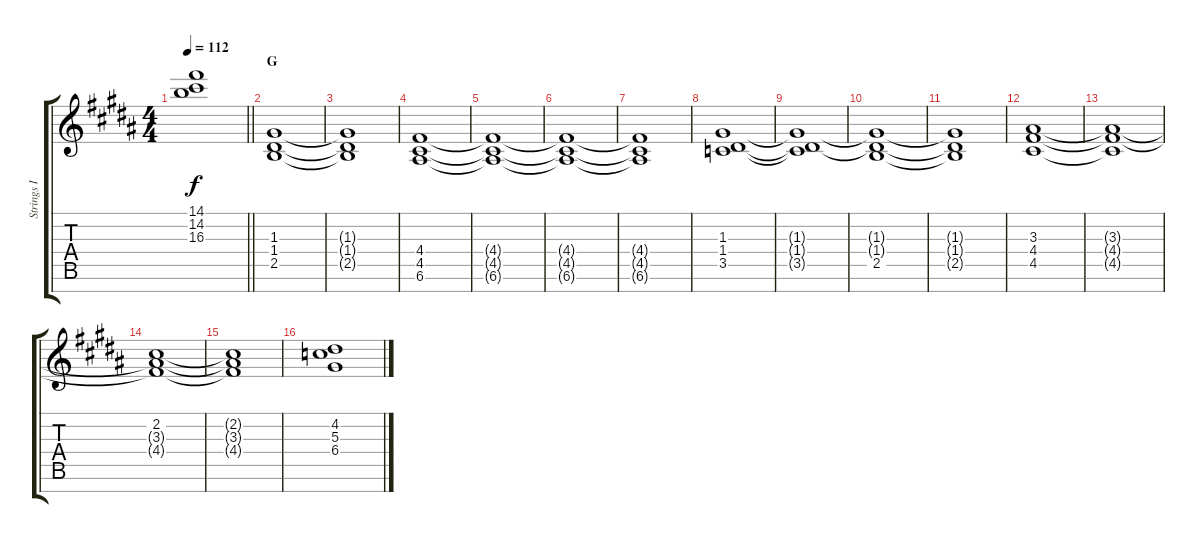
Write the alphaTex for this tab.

\track ("Strings I" "Strings I") {instrument stringensemble1}
\staff {score tabs}
\tuning (E5 B4 G4 D4 A3 E3 B2) {hide}
\ts (4 4)
\tempo 112
\clef g2
\barLineRight lightlight
\ks b
(14.1 14.2{t} 16.3{t}).1{dy f} |
\section ("" "G")
(1.3 1.4 2.5).1 |
(1.3{t} 1.4{t} 2.5{t}).1 |
(4.4 4.5 6.6).1 |
(4.4{t} 4.5{t} 6.6{t}).1 |
(4.4{t} 4.5{t} 6.6{t}).1 |
(4.4{t} 4.5{t} 6.6{t}).1 |
(1.3 1.4 3.5).1 |
(1.3{t} 1.4{t} 3.5{t}).1 |
(1.3{t} 1.4{t} 2.5).1 |
(1.3{t} 1.4{t} 2.5{t}).1 |
(3.3 4.4 4.5).1 |
(3.3{t} 4.4{t} 4.5{t}).1 |
(2.2 3.3{t} 4.4{t}).1 |
(2.2{t} 3.3{t} 4.4{t}).1 |
(4.2 5.3 6.4).1
